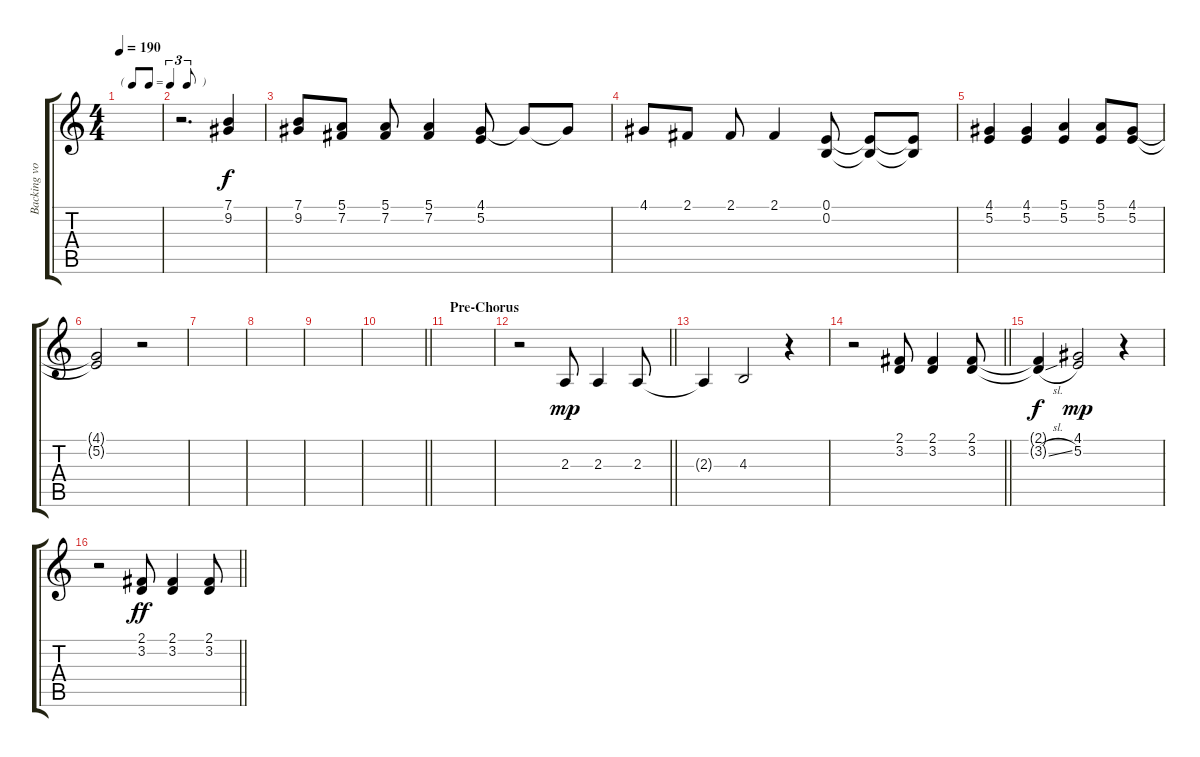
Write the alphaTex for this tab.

\track ("Backing vocals" "Backing vo") {instrument trumpet}
\staff {score tabs}
\tuning (E4 B3 G3 D3 A2 E2) {hide}
\ts (4 4)
\tf triplet8th
\tempo 190
\clef g2
\ks c
|
r.2{d} (7.1 9.2).4 |
(7.1 9.2).8 (5.1 7.2).8 (5.1 7.2).8 (5.1 7.2).4 (4.1 5.2).8 4.1{t}.8 4.1{t}.8 |
4.1.8 2.1.8 2.1.8 2.1.4 (0.1 0.2).8 (0.1{t} 0.2{t}).8 (0.1{t} 0.2{t}).8 |
(4.1 5.2).4 (4.1 5.2).4 (5.1 5.2).4 (5.1 5.2).8 (4.1 5.2).8 |
(4.1{t} 5.2{t}).2 r.2 |
|
|
|
\barLineRight lightlight
|
\section ("" "Pre-Chorus")
|
\barLineRight lightlight
r.2 2.3.8{dy mp} 2.3.4 2.3.8 |
2.3{t}.4 4.3.2 r.4 |
\barLineRight lightlight
r.2 (2.1 3.2).8 (2.1 3.2).4 (2.1 3.2).8 |
(2.1{t} 3.2{sl t}).4{dy f} (4.1 5.2).2{dy mp} r.4 |
\barLineRight lightlight
r.2 (2.1 3.2).8{dy ff} (2.1 3.2).4 (2.1 3.2).8
